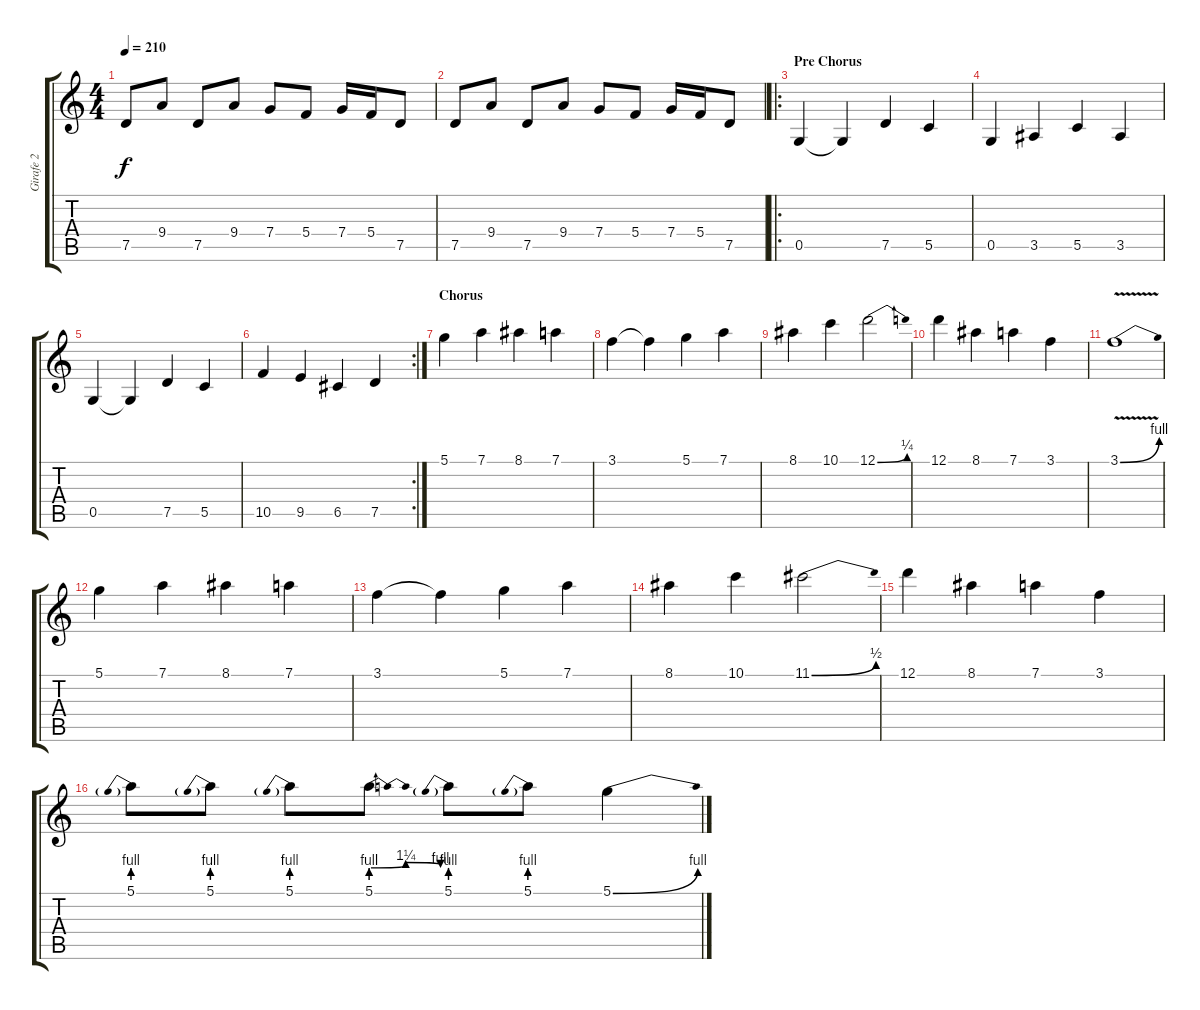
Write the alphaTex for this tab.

\track ("Girafe 2" "Girafe 2") {instrument overdrivenguitar}
\staff {score tabs}
\tuning (D4 A3 F3 C3 G2 D2) {hide}
\ts (4 4)
\tempo 210
\clef g2
\ks c
7.5.8{dy f} 9.4.8 7.5.8 9.4.8 7.4.8 5.4.8 7.4.16 5.4.16 7.5.8 |
7.5.8 9.4.8 7.5.8 9.4.8 7.4.8 5.4.8 7.4.16 5.4.16 7.5.8 |
\ro
\section ("" "Pre Chorus")
0.5.4 0.5{t}.4 7.5.4 5.5.4 |
0.5.4 3.5.4 5.5.4 3.5.4 |
0.5.4 0.5{t}.4 7.5.4 5.5.4 |
\rc 2
10.5.4 9.5.4 6.5.4 7.5.4 |
\section ("" "Chorus")
5.1.4 7.1.4 8.1.4 7.1.4 |
3.1.4 3.1{t}.4 5.1.4 7.1.4 |
8.1.4 10.1.4 12.1{be (bend 0 0 60 1)}.2 |
12.1.4 8.1.4 7.1.4 3.1.4 |
3.1{be (bend 0 0 60 4) v}.1 |
5.1.4 7.1.4 8.1.4 7.1.4 |
3.1.4 3.1{t}.4 5.1.4 7.1.4 |
8.1.4 10.1.4 11.1{be (bend 0 0 60 2)}.2 |
12.1.4 8.1.4 7.1.4 3.1.4 |
5.1{be (prebend 0 4 60 4)}.8 5.1{be (prebend 0 4 60 4)}.8 5.1{be (prebend 0 4 60 4)}.8 5.1{be (bendrelease 0 4 54 5 54 5 60 4)}.8 5.1{be (prebend 0 4 60 4)}.8 5.1{be (prebend 0 4 60 4)}.8 5.1{be (bend 0 0 60 4)}.4
